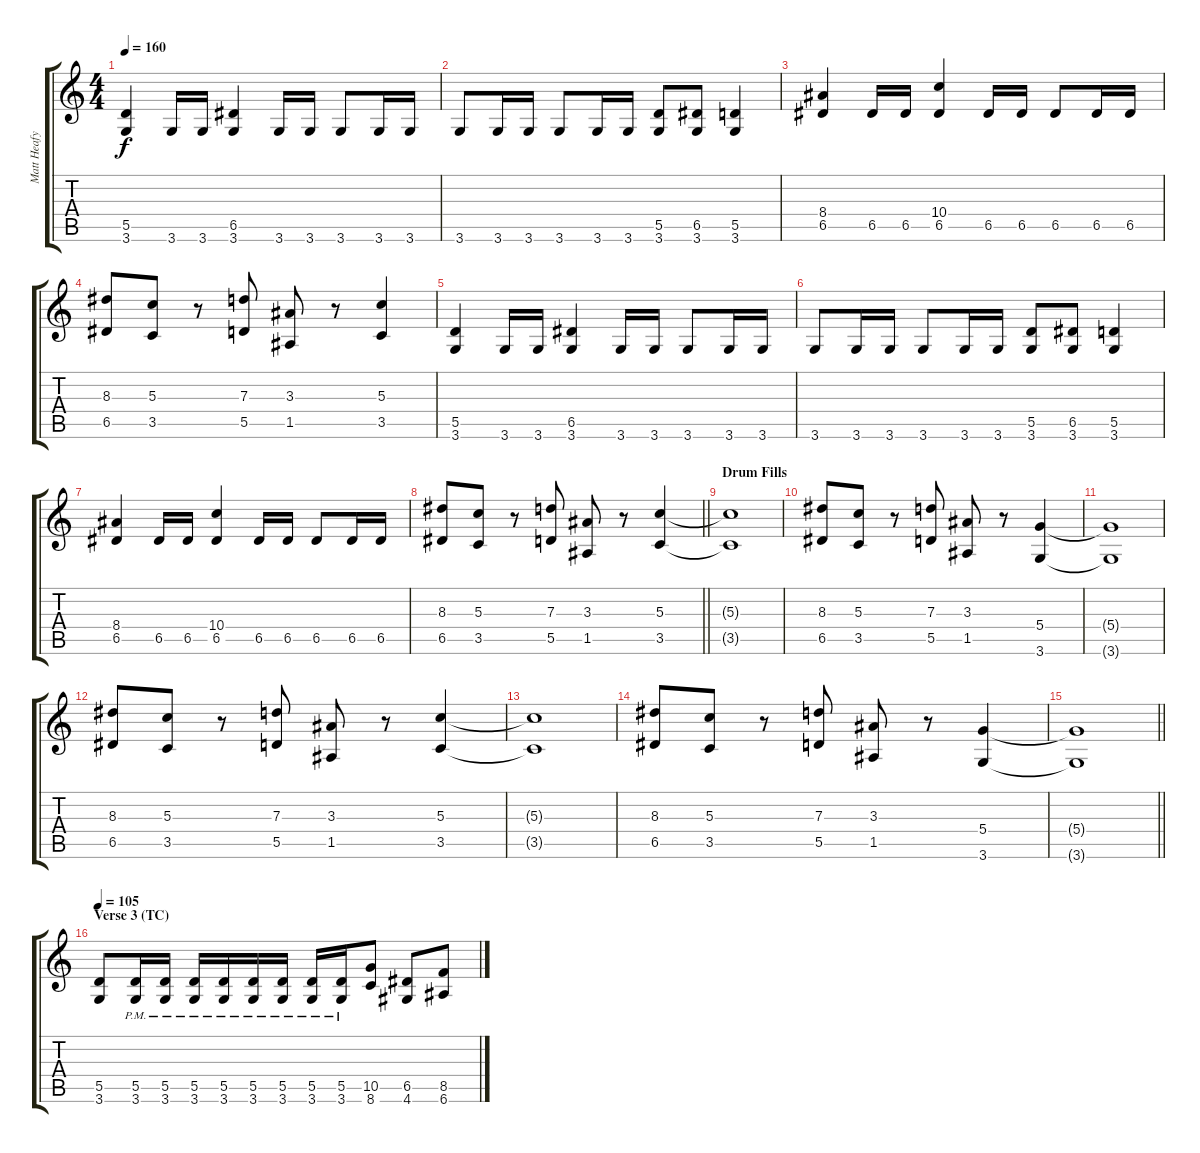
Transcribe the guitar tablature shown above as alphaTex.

\track ("Matt Heafy" "Matt Heafy") {instrument overdrivenguitar}
\staff {score tabs}
\tuning (E4 B3 G3 D3 A2 E2) {hide}
\ts (4 4)
\tempo 160
\clef g2
\ks c
(5.5 3.6).4{dy f} 3.6.16 3.6.16 (6.5 3.6).4 3.6.16 3.6.16 3.6.8 3.6.16 3.6.16 |
3.6.8 3.6.16 3.6.16 3.6.8 3.6.16 3.6.16 (5.5 3.6).8 (6.5 3.6).8 (5.5 3.6).4 |
(8.4 6.5).4 6.5.16 6.5.16 (10.4 6.5).4 6.5.16 6.5.16 6.5.8 6.5.16 6.5.16 |
(8.3 6.5).8 (5.3 3.5).8 r.8 (7.3 5.5).8 (3.3 1.5).8 r.8 (5.3 3.5).4 |
(5.5 3.6).4 3.6.16 3.6.16 (6.5 3.6).4 3.6.16 3.6.16 3.6.8 3.6.16 3.6.16 |
3.6.8 3.6.16 3.6.16 3.6.8 3.6.16 3.6.16 (5.5 3.6).8 (6.5 3.6).8 (5.5 3.6).4 |
(8.4 6.5).4 6.5.16 6.5.16 (10.4 6.5).4 6.5.16 6.5.16 6.5.8 6.5.16 6.5.16 |
\barLineRight lightlight
(8.3 6.5).8 (5.3 3.5).8 r.8 (7.3 5.5).8 (3.3 1.5).8 r.8 (5.3 3.5).4 |
\section ("" "Drum Fills")
(5.3{t} 3.5{t}).1 |
(8.3 6.5).8 (5.3 3.5).8 r.8 (7.3 5.5).8 (3.3 1.5).8 r.8 (5.4 3.6).4 |
(5.4{t} 3.6{t}).1 |
(8.3 6.5).8 (5.3 3.5).8 r.8 (7.3 5.5).8 (3.3 1.5).8 r.8 (5.3 3.5).4 |
(5.3{t} 3.5{t}).1 |
(8.3 6.5).8 (5.3 3.5).8 r.8 (7.3 5.5).8 (3.3 1.5).8 r.8 (5.4 3.6).4 |
\barLineRight lightlight
(5.4{t} 3.6{t}).1 |
\section ("" "Verse 3 (TC)")
\tempo 105
(5.5 3.6).8 (5.5{pm} 3.6{pm}).16 (5.5{pm} 3.6{pm}).16 (5.5{pm} 3.6{pm}).16 (5.5{pm} 3.6{pm}).16 (5.5{pm} 3.6{pm}).16 (5.5{pm} 3.6{pm}).16 (5.5{pm} 3.6{pm}).16 (5.5{pm} 3.6{pm}).16 (10.5 8.6).8 (6.5 4.6).8 (8.5 6.6).8
